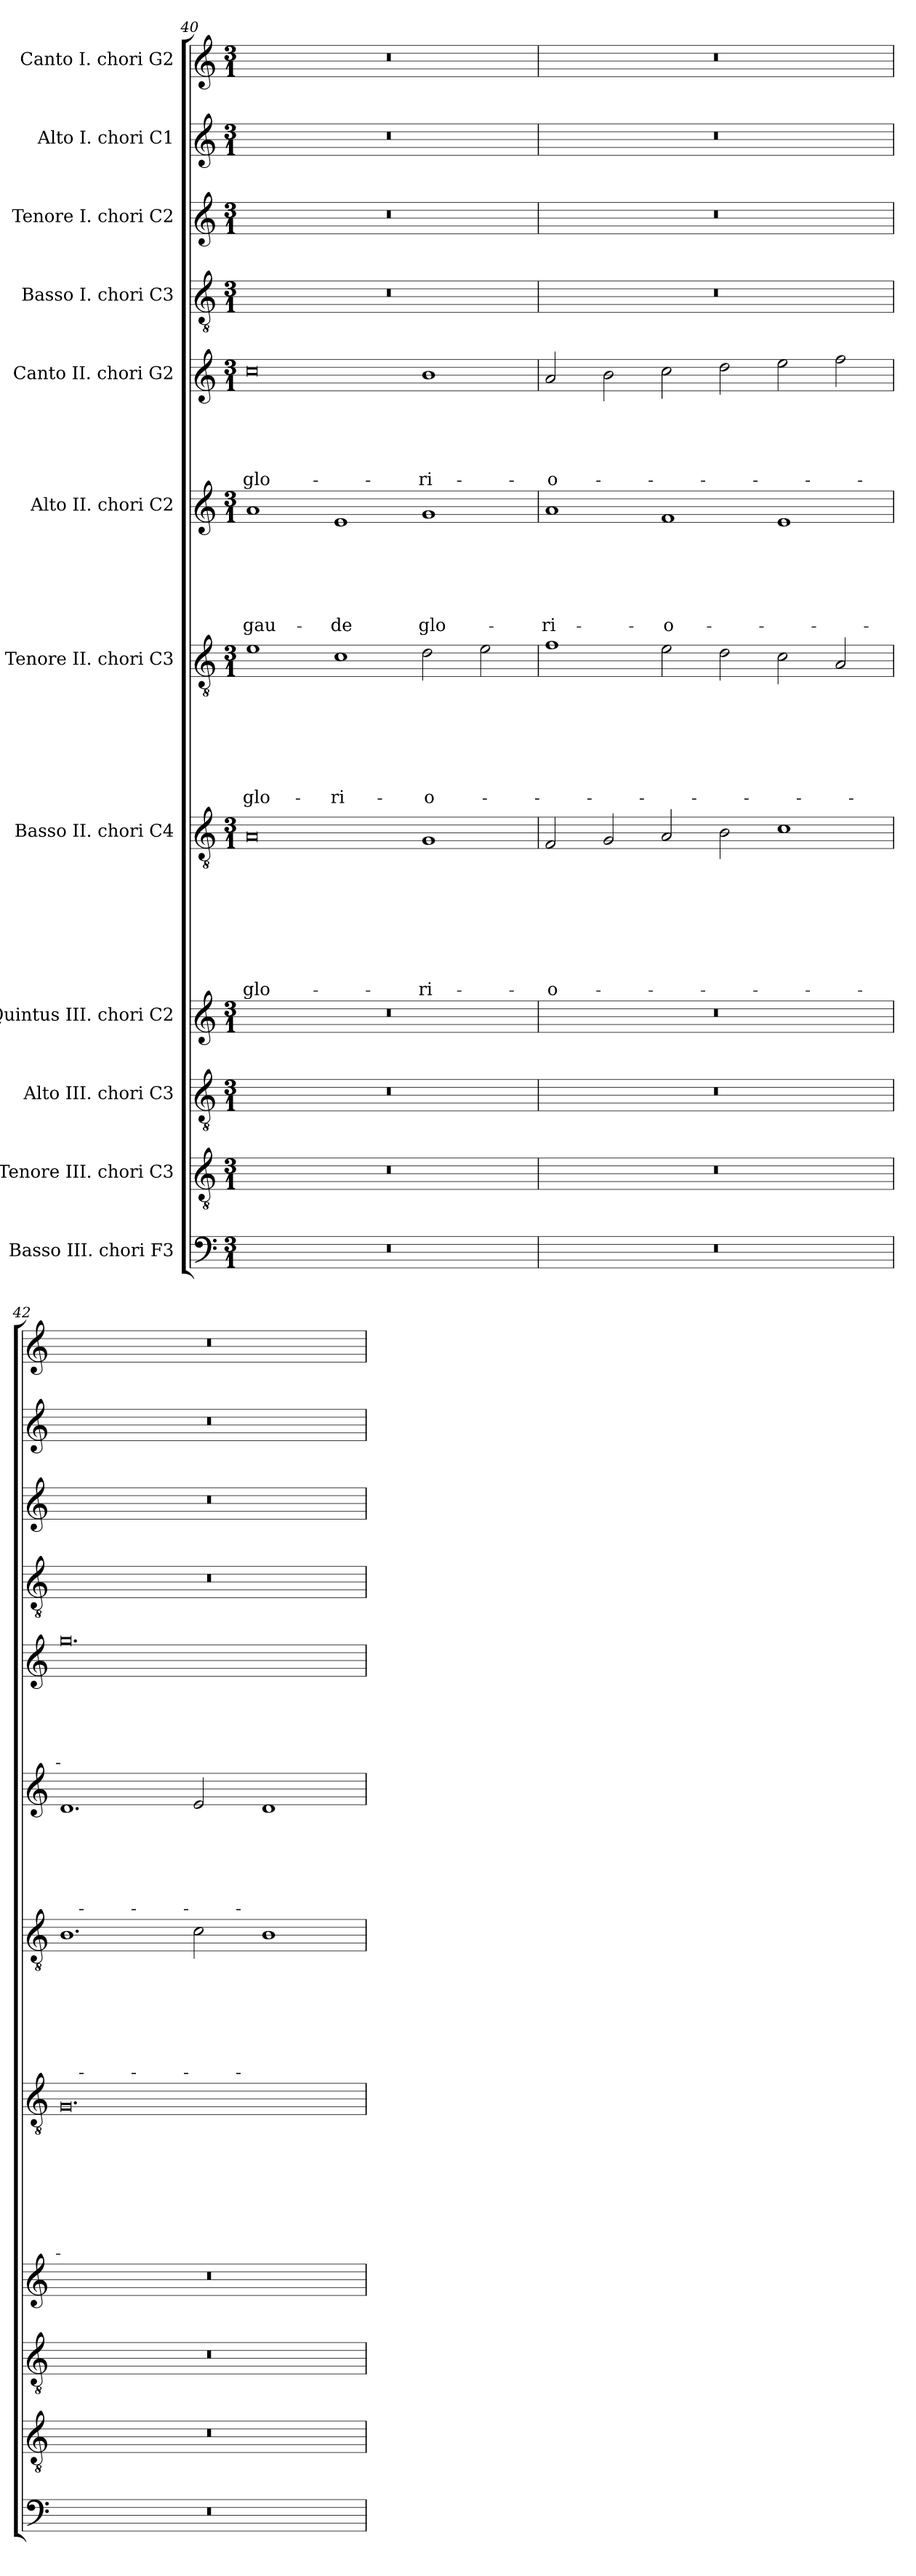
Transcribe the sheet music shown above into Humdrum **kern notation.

**kern	**kern	**kern	**kern	**kern	**text	**text	**text	**text	**text	**text	**text	**text	**kern	**text	**text	**text	**text	**text	**text	**text	**kern	**text	**text	**text	**text	**text	**text	**kern	**text	**text	**text	**text	**text	**kern	**kern	**kern	**kern
*part12	*part11	*part10	*part9	*part8	*part8	*part8	*part8	*part8	*part8	*part8	*part8	*part8	*part7	*part7	*part7	*part7	*part7	*part7	*part7	*part7	*part6	*part6	*part6	*part6	*part6	*part6	*part6	*part5	*part5	*part5	*part5	*part5	*part5	*part4	*part3	*part2	*part1
*staff12	*staff11	*staff10	*staff9	*staff8	*staff8	*staff8	*staff8	*staff8	*staff8	*staff8	*staff8	*staff8	*staff7	*staff7	*staff7	*staff7	*staff7	*staff7	*staff7	*staff7	*staff6	*staff6	*staff6	*staff6	*staff6	*staff6	*staff6	*staff5	*staff5	*staff5	*staff5	*staff5	*staff5	*staff4	*staff3	*staff2	*staff1
*I"Basso III. chori F3	*I"Tenore III. chori C3	*I"Alto III. chori C3	*I"Quintus  III. chori C2	*I"Basso II. chori C4	*	*	*	*	*	*	*	*	*I"Tenore II. chori C3	*	*	*	*	*	*	*	*I"Alto II. chori C2	*	*	*	*	*	*	*I"Canto II. chori G2	*	*	*	*	*	*I"Basso I. chori C3	*I"Tenore I. chori C2	*I"Alto I. chori C1	*I"Canto I. chori G2
!!LO:PB:g=z
*clefF4	*clefGv2	*clefGv2	*clefG2	*clefGv2	*	*	*	*	*	*	*	*	*clefGv2	*	*	*	*	*	*	*	*clefG2	*	*	*	*	*	*	*clefG2	*	*	*	*	*	*clefGv2	*clefG2	*clefG2	*clefG2
*k[]	*k[]	*k[]	*k[]	*k[]	*	*	*	*	*	*	*	*	*k[]	*	*	*	*	*	*	*	*k[]	*	*	*	*	*	*	*k[]	*	*	*	*	*	*k[]	*k[]	*k[]	*k[]
*C:	*C:	*C:	*C:	*C:	*	*	*	*	*	*	*	*	*C:	*	*	*	*	*	*	*	*C:	*	*	*	*	*	*	*C:	*	*	*	*	*	*C:	*C:	*C:	*C:
*M3/1	*M3/1	*M3/1	*M3/1	*M3/1	*	*	*	*	*	*	*	*	*M3/1	*	*	*	*	*	*	*	*M3/1	*	*	*	*	*	*	*M3/1	*	*	*	*	*	*M3/1	*M3/1	*M3/1	*M3/1
=40	=40	=40	=40	=40	=40	=40	=40	=40	=40	=40	=40	=40	=40	=40	=40	=40	=40	=40	=40	=40	=40	=40	=40	=40	=40	=40	=40	=40	=40	=40	=40	=40	=40	=40	=40	=40	=40
0.r	0.r	0.r	0.r	0A	.	.	.	.	.	.	.	glo-	1e	.	.	.	.	.	.	glo-	1a	.	.	.	.	.	gau-	0cc	.	.	.	.	glo-	0.r	0.r	0.r	0.r
.	.	.	.	.	.	.	.	.	.	.	.	.	1c	.	.	.	.	.	.	-ri-	1e	.	.	.	.	.	-de	.	.	.	.	.	.	.	.	.	.
.	.	.	.	1G	.	.	.	.	.	.	.	-ri-	2d\	.	.	.	.	.	.	-o-	1g	.	.	.	.	.	glo-	1b	.	.	.	.	-ri-	.	.	.	.
.	.	.	.	.	.	.	.	.	.	.	.	.	2e\	.	.	.	.	.	.	.	.	.	.	.	.	.	.	.	.	.	.	.	.	.	.	.	.
=41	=41	=41	=41	=41	=41	=41	=41	=41	=41	=41	=41	=41	=41	=41	=41	=41	=41	=41	=41	=41	=41	=41	=41	=41	=41	=41	=41	=41	=41	=41	=41	=41	=41	=41	=41	=41	=41
0.r	0.r	0.r	0.r	2F/	.	.	.	.	.	.	.	-o-	1f	.	.	.	.	.	.	.	1a	.	.	.	.	.	-ri-	2a/	.	.	.	.	-o-	0.r	0.r	0.r	0.r
.	.	.	.	2G/	.	.	.	.	.	.	.	.	.	.	.	.	.	.	.	.	.	.	.	.	.	.	.	2b\	.	.	.	.	.	.	.	.	.
.	.	.	.	2A/	.	.	.	.	.	.	.	.	2e\	.	.	.	.	.	.	.	1f	.	.	.	.	.	-o-	2cc\	.	.	.	.	.	.	.	.	.
.	.	.	.	2B\	.	.	.	.	.	.	.	.	2d\	.	.	.	.	.	.	.	.	.	.	.	.	.	.	2dd\	.	.	.	.	.	.	.	.	.
.	.	.	.	1c	.	.	.	.	.	.	.	.	2c\	.	.	.	.	.	.	.	1e	.	.	.	.	.	.	2ee\	.	.	.	.	.	.	.	.	.
.	.	.	.	.	.	.	.	.	.	.	.	.	2A/	.	.	.	.	.	.	.	.	.	.	.	.	.	.	2ff\	.	.	.	.	.	.	.	.	.
=42	=42	=42	=42	=42	=42	=42	=42	=42	=42	=42	=42	=42	=42	=42	=42	=42	=42	=42	=42	=42	=42	=42	=42	=42	=42	=42	=42	=42	=42	=42	=42	=42	=42	=42	=42	=42	=42
0.r	0.r	0.r	0.r	0.G	.	.	.	.	.	.	.	.	1.B	.	.	.	.	.	.	.	1.d	.	.	.	.	.	.	0.gg	.	.	.	.	.	0.r	0.r	0.r	0.r
.	.	.	.	.	.	.	.	.	.	.	.	.	2c\	.	.	.	.	.	.	.	2e/	.	.	.	.	.	.	.	.	.	.	.	.	.	.	.	.
.	.	.	.	.	.	.	.	.	.	.	.	.	1B	.	.	.	.	.	.	.	1d	.	.	.	.	.	.	.	.	.	.	.	.	.	.	.	.
=	=	=	=	=	=	=	=	=	=	=	=	=	=	=	=	=	=	=	=	=	=	=	=	=	=	=	=	=	=	=	=	=	=	=	=	=	=
*-	*-	*-	*-	*-	*-	*-	*-	*-	*-	*-	*-	*-	*-	*-	*-	*-	*-	*-	*-	*-	*-	*-	*-	*-	*-	*-	*-	*-	*-	*-	*-	*-	*-	*-	*-	*-	*-
